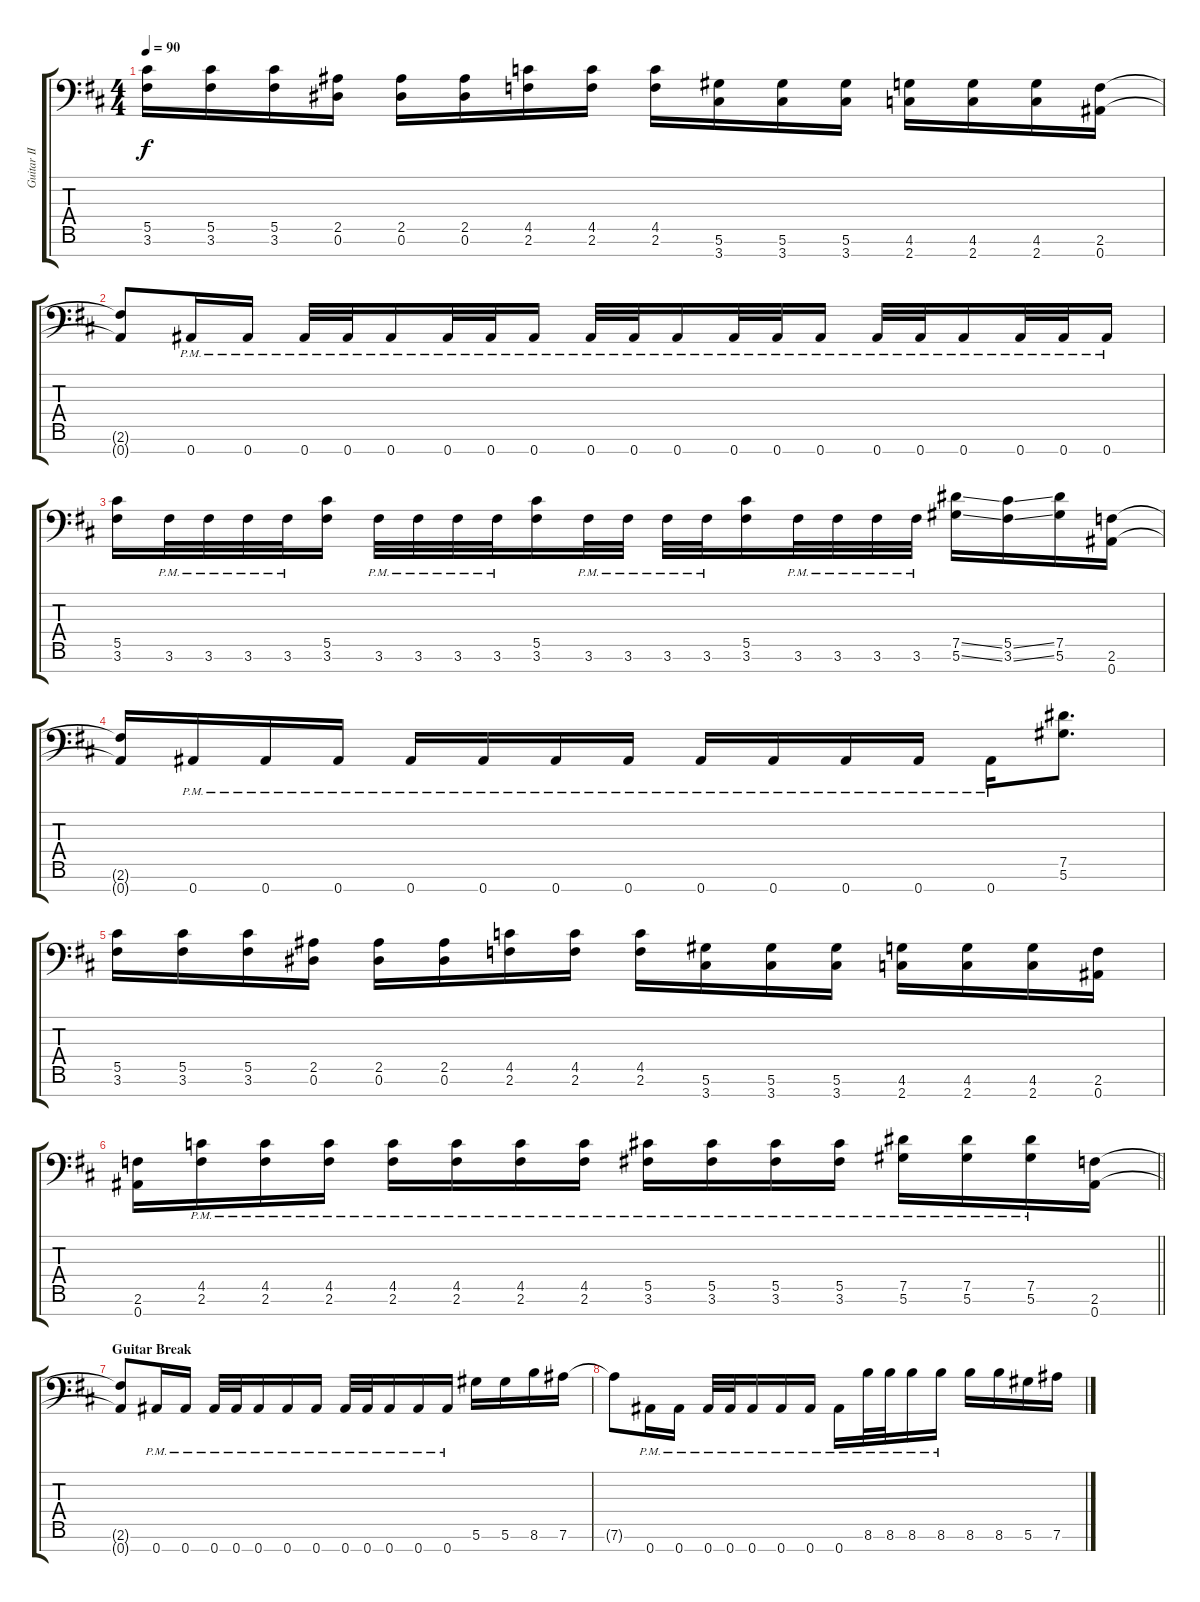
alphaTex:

\track ("Guitar II" "Guitar II") {instrument distortionguitar}
\staff {score tabs}
\tuning (Eb4 Bb3 Gb3 Db3 Ab2 Eb2 Bb1) {hide}
\ts (4 4)
\tempo 90
\clef f4
\ks d
(5.5 3.6).16{dy f} (5.5 3.6).16 (5.5 3.6).16 (2.5 0.6).16 (2.5 0.6).16 (2.5 0.6).16 (4.5 2.6).16 (4.5 2.6).16 (4.5 2.6).16 (5.6 3.7).16 (5.6 3.7).16 (5.6 3.7).16 (4.6 2.7).16 (4.6 2.7).16 (4.6 2.7).16 (2.6 0.7).16 |
(2.6{t} 0.7{t}).8 0.7{pm}.16 0.7{pm}.16 0.7{pm}.32 0.7{pm}.32 0.7{pm}.16 0.7{pm}.32 0.7{pm}.32 0.7{pm}.16 0.7{pm}.32 0.7{pm}.32 0.7{pm}.16 0.7{pm}.32 0.7{pm}.32 0.7{pm}.16 0.7{pm}.32 0.7{pm}.32 0.7{pm}.16 0.7{pm}.32 0.7{pm}.32 0.7{pm}.16 |
(5.5 3.6).16 3.6{pm}.32 3.6{pm}.32 3.6{pm}.32 3.6{pm}.32 (5.5 3.6).16 3.6{pm}.32 3.6{pm}.32 3.6{pm}.32 3.6{pm}.32 (5.5 3.6).16 3.6{pm}.32 3.6{pm}.32 3.6{pm}.32 3.6{pm}.32 (5.5 3.6).16 3.6{pm}.32 3.6{pm}.32 3.6{pm}.32 3.6{pm}.32 (7.5{ss} 5.6{ss}).16 (5.5{ss} 3.6{ss}).16 (7.5 5.6).16 (2.6 0.7).16 |
(2.6{t} 0.7{t}).16 0.7{pm}.16 0.7{pm}.16 0.7{pm}.16 0.7{pm}.16 0.7{pm}.16 0.7{pm}.16 0.7{pm}.16 0.7{pm}.16 0.7{pm}.16 0.7{pm}.16 0.7{pm}.16 0.7{pm}.16 (7.5 5.6).8{d} |
(5.5 3.6).16 (5.5 3.6).16 (5.5 3.6).16 (2.5 0.6).16 (2.5 0.6).16 (2.5 0.6).16 (4.5 2.6).16 (4.5 2.6).16 (4.5 2.6).16 (5.6 3.7).16 (5.6 3.7).16 (5.6 3.7).16 (4.6 2.7).16 (4.6 2.7).16 (4.6 2.7).16 (2.6 0.7).16 |
\barLineRight lightlight
(2.6 0.7).16 (4.5{pm} 2.6{pm}).16 (4.5{pm} 2.6{pm}).16 (4.5{pm} 2.6{pm}).16 (4.5{pm} 2.6{pm}).16 (4.5{pm} 2.6{pm}).16 (4.5{pm} 2.6{pm}).16 (4.5{pm} 2.6{pm}).16 (5.5{pm} 3.6{pm}).16 (5.5{pm} 3.6{pm}).16 (5.5{pm} 3.6{pm}).16 (5.5{pm} 3.6{pm}).16 (7.5{pm} 5.6{pm}).16 (7.5{pm} 5.6{pm}).16 (7.5{pm} 5.6{pm}).16 (2.6 0.7).16 |
\section ("" "Guitar Break")
(2.6{t} 0.7{t}).8 0.7{pm}.16 0.7{pm}.16 0.7{pm}.32 0.7{pm}.32 0.7{pm}.16 0.7{pm}.16 0.7{pm}.16 0.7{pm}.32 0.7{pm}.32 0.7{pm}.16 0.7{pm}.16 0.7{pm}.16 5.6.16 5.6.16 8.6.16 7.6.16 |
7.6{t}.8 0.7{pm}.16 0.7{pm}.16 0.7{pm}.32 0.7{pm}.32 0.7{pm}.16 0.7{pm}.16 0.7{pm}.16 0.7{pm}.16 8.6{pm}.32 8.6{pm}.32 8.6{pm}.16 8.6{pm}.16 8.6.16 8.6.16 5.6.16 7.6.16
